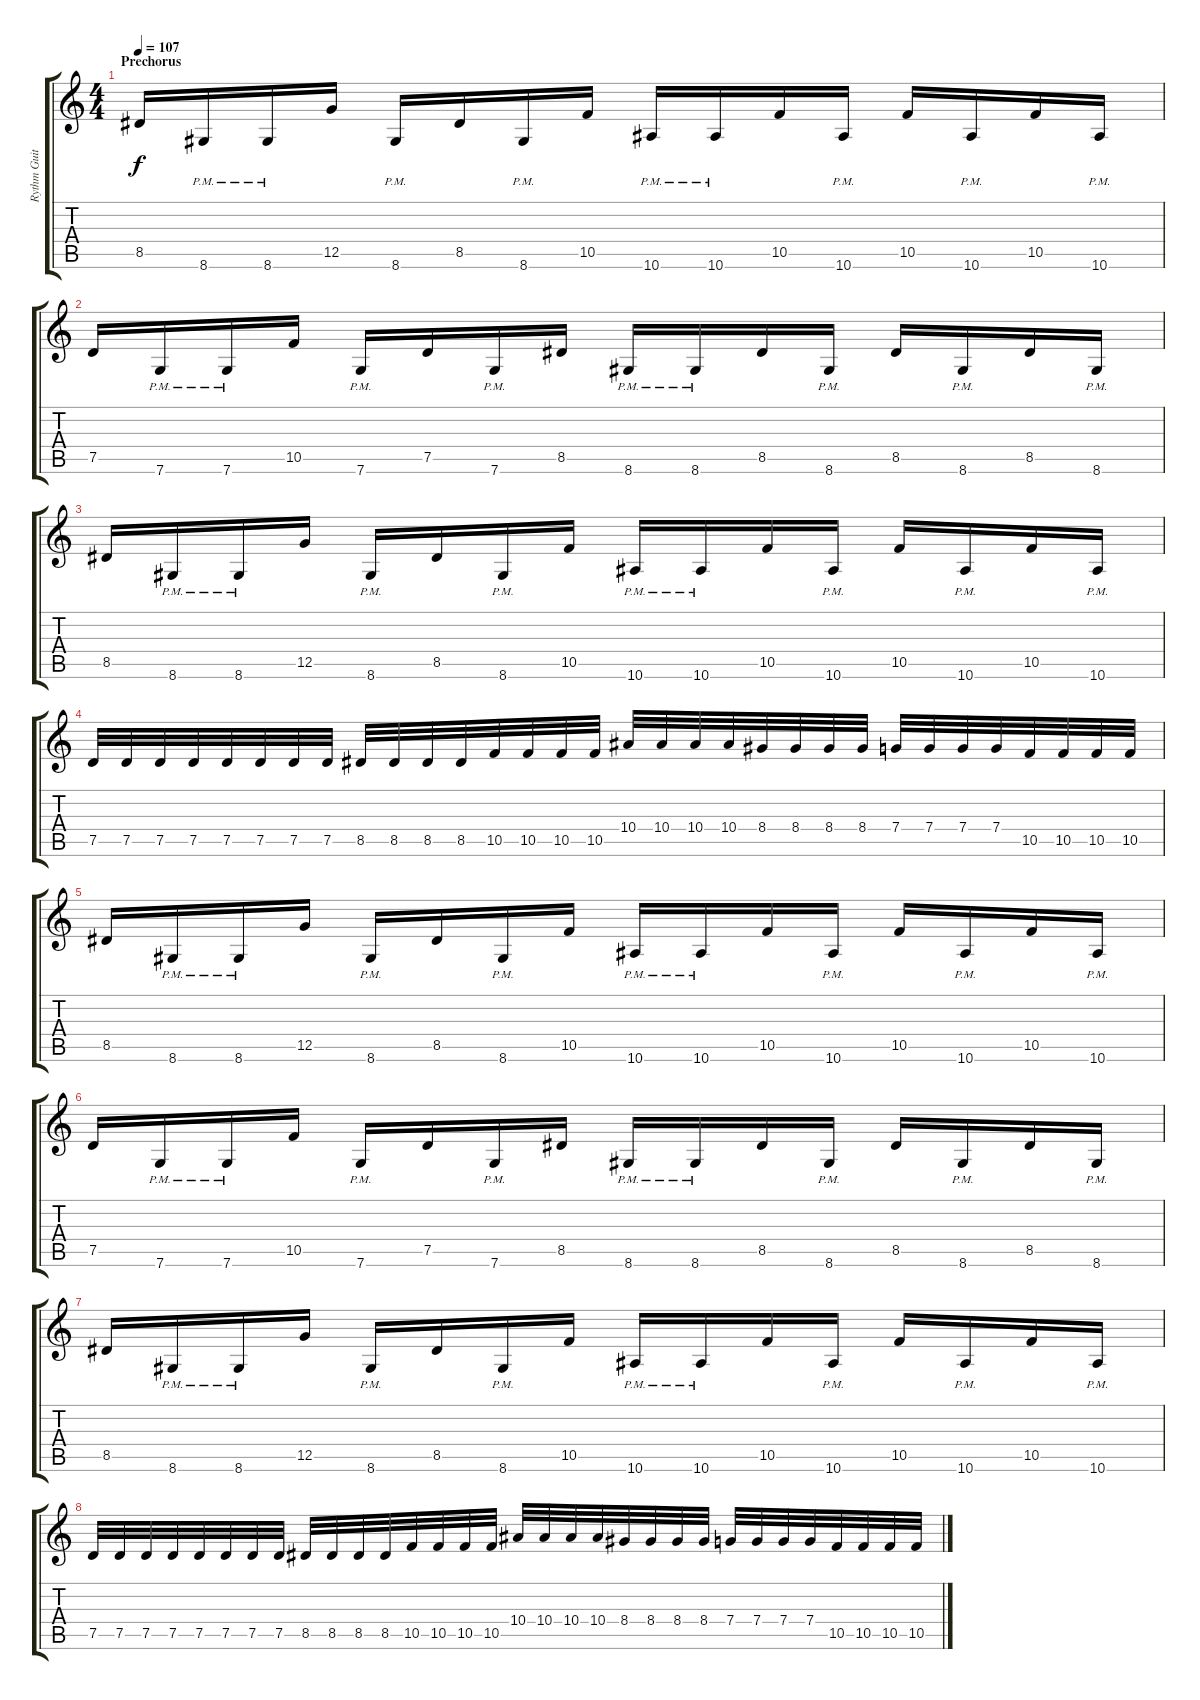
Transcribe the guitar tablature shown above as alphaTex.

\track ("Rythm Guitar 1" "Rythm Guit") {instrument distortionguitar}
\staff {score tabs}
\tuning (D4 A3 F3 C3 G2 C2) {hide}
\ts (4 4)
\section ("" "Prechorus")
\tempo 107
\clef g2
\ks c
8.5.16{dy f volume 14} 8.6{pm}.16 8.6{pm}.16 12.5.16 8.6{pm}.16 8.5.16 8.6{pm}.16 10.5.16 10.6{pm}.16 10.6{pm}.16 10.5.16 10.6{pm}.16 10.5.16 10.6{pm}.16 10.5.16 10.6{pm}.16 |
7.5.16 7.6{pm}.16 7.6{pm}.16 10.5.16 7.6{pm}.16 7.5.16 7.6{pm}.16 8.5.16 8.6{pm}.16 8.6{pm}.16 8.5.16 8.6{pm}.16 8.5.16 8.6{pm}.16 8.5.16 8.6{pm}.16 |
8.5.16 8.6{pm}.16 8.6{pm}.16 12.5.16 8.6{pm}.16 8.5.16 8.6{pm}.16 10.5.16 10.6{pm}.16 10.6{pm}.16 10.5.16 10.6{pm}.16 10.5.16 10.6{pm}.16 10.5.16 10.6{pm}.16 |
7.5.32 7.5.32 7.5.32 7.5.32 7.5.32 7.5.32 7.5.32 7.5.32 8.5.32 8.5.32 8.5.32 8.5.32 10.5.32 10.5.32 10.5.32 10.5.32 10.4.32 10.4.32 10.4.32 10.4.32 8.4.32 8.4.32 8.4.32 8.4.32 7.4.32 7.4.32 7.4.32 7.4.32 10.5.32 10.5.32 10.5.32 10.5.32 |
8.5.16 8.6{pm}.16 8.6{pm}.16 12.5.16 8.6{pm}.16 8.5.16 8.6{pm}.16 10.5.16 10.6{pm}.16 10.6{pm}.16 10.5.16 10.6{pm}.16 10.5.16 10.6{pm}.16 10.5.16 10.6{pm}.16 |
7.5.16 7.6{pm}.16 7.6{pm}.16 10.5.16 7.6{pm}.16 7.5.16 7.6{pm}.16 8.5.16 8.6{pm}.16 8.6{pm}.16 8.5.16 8.6{pm}.16 8.5.16 8.6{pm}.16 8.5.16 8.6{pm}.16 |
8.5.16 8.6{pm}.16 8.6{pm}.16 12.5.16 8.6{pm}.16 8.5.16 8.6{pm}.16 10.5.16 10.6{pm}.16 10.6{pm}.16 10.5.16 10.6{pm}.16 10.5.16 10.6{pm}.16 10.5.16 10.6{pm}.16 |
7.5.32 7.5.32 7.5.32 7.5.32 7.5.32 7.5.32 7.5.32 7.5.32 8.5.32 8.5.32 8.5.32 8.5.32 10.5.32 10.5.32 10.5.32 10.5.32 10.4.32 10.4.32 10.4.32 10.4.32 8.4.32 8.4.32 8.4.32 8.4.32 7.4.32 7.4.32 7.4.32 7.4.32 10.5.32 10.5.32 10.5.32 10.5.32
